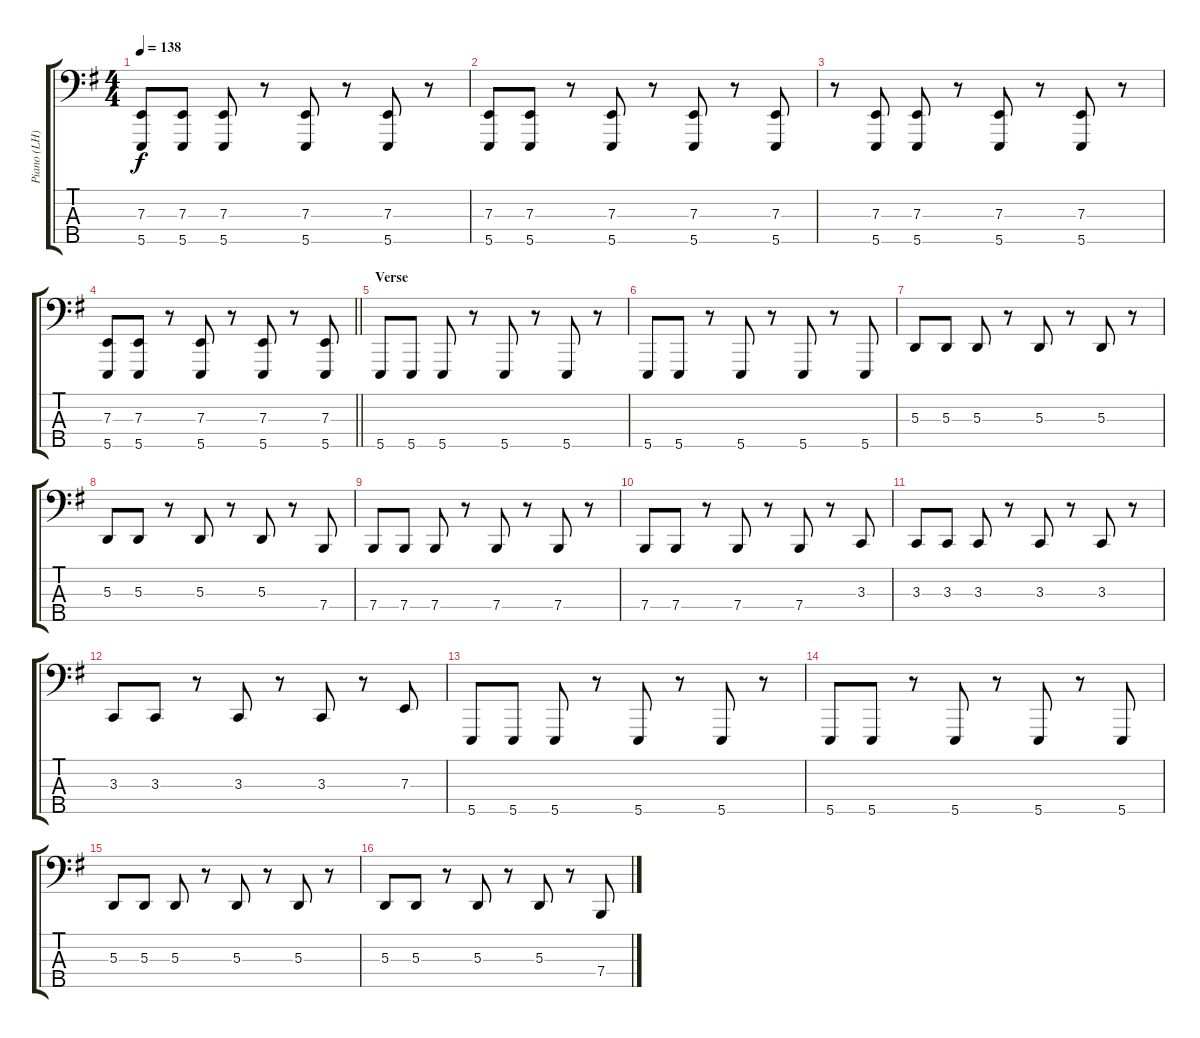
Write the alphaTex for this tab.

\track ("Piano (LH)" "Piano (LH)") {instrument acousticgrandpiano bank 255}
\staff {score tabs}
\tuning (G2 D2 A1 E1 B0) {hide}
\ts (4 4)
\tempo 138
\clef f4
\ks g
(7.3 5.5).8{dy f} (7.3 5.5).8 (7.3 5.5).8 r.8 (7.3 5.5).8 r.8 (7.3 5.5).8 r.8 |
(7.3 5.5).8 (7.3 5.5).8 r.8 (7.3 5.5).8 r.8 (7.3 5.5).8 r.8 (7.3 5.5).8 |
r.8 (7.3 5.5).8 (7.3 5.5).8 r.8 (7.3 5.5).8 r.8 (7.3 5.5).8 r.8 |
\barLineRight lightlight
(7.3 5.5).8 (7.3 5.5).8 r.8 (7.3 5.5).8 r.8 (7.3 5.5).8 r.8 (7.3 5.5).8 |
\section ("" "Verse")
5.5.8 5.5.8 5.5.8 r.8 5.5.8 r.8 5.5.8 r.8 |
5.5.8 5.5.8 r.8 5.5.8 r.8 5.5.8 r.8 5.5.8 |
5.3.8 5.3.8 5.3.8 r.8 5.3.8 r.8 5.3.8 r.8 |
5.3.8 5.3.8 r.8 5.3.8 r.8 5.3.8 r.8 7.4.8 |
7.4.8 7.4.8 7.4.8 r.8 7.4.8 r.8 7.4.8 r.8 |
7.4.8 7.4.8 r.8 7.4.8 r.8 7.4.8 r.8 3.3.8 |
3.3.8 3.3.8 3.3.8 r.8 3.3.8 r.8 3.3.8 r.8 |
3.3.8 3.3.8 r.8 3.3.8 r.8 3.3.8 r.8 7.3.8 |
5.5.8 5.5.8 5.5.8 r.8 5.5.8 r.8 5.5.8 r.8 |
5.5.8 5.5.8 r.8 5.5.8 r.8 5.5.8 r.8 5.5.8 |
5.3.8 5.3.8 5.3.8 r.8 5.3.8 r.8 5.3.8 r.8 |
5.3.8 5.3.8 r.8 5.3.8 r.8 5.3.8 r.8 7.4.8
